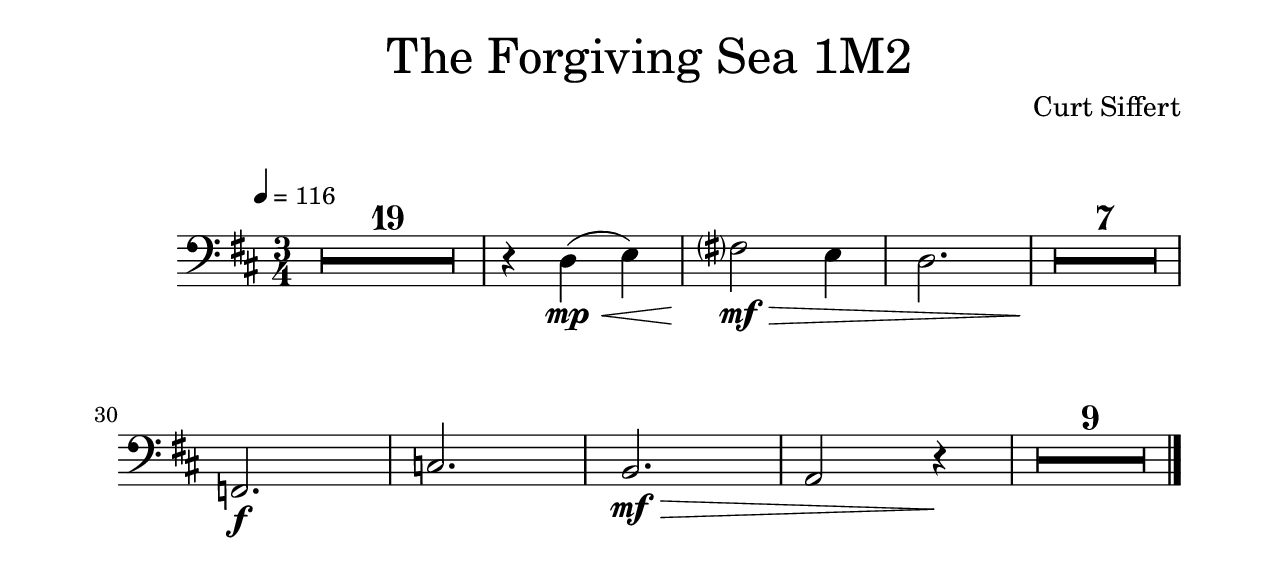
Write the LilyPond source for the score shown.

\version "2.16.0"
\include "english.ly"
\include "../lib/parts.ily"

\paper {
	ragged-last-bottom = ##t
}

\header {
  poet = "Bassoon"
}

\version "2.16.0"
\include "english.ly"

\layout { ragged-right = ##f }

bassoonNotes = \relative c {

	\time 3/4
	\key d \major
	\clef bass
	\set tieWaitForNote = ##t

	R2.*19 |
	
	r4 d\mp\<( e) |
	\tag #'part { fs?2\mf\>e4 | }
	\tag #'score { fs2\mf\>e4 | }
	d2. |
	
	R2.*7\! |
	
	\tag #'part { \break }
	
	f,2.\f |
	c' |
	b\mf\> |
	a2 r4\! |
	
	R2.*9
		
	\bar "|."
		
}


<<
	\new Staff \relative c'' { 
		\everyPartScore
		\keepWithTag #'part \bassoonNotes
	}	
>>